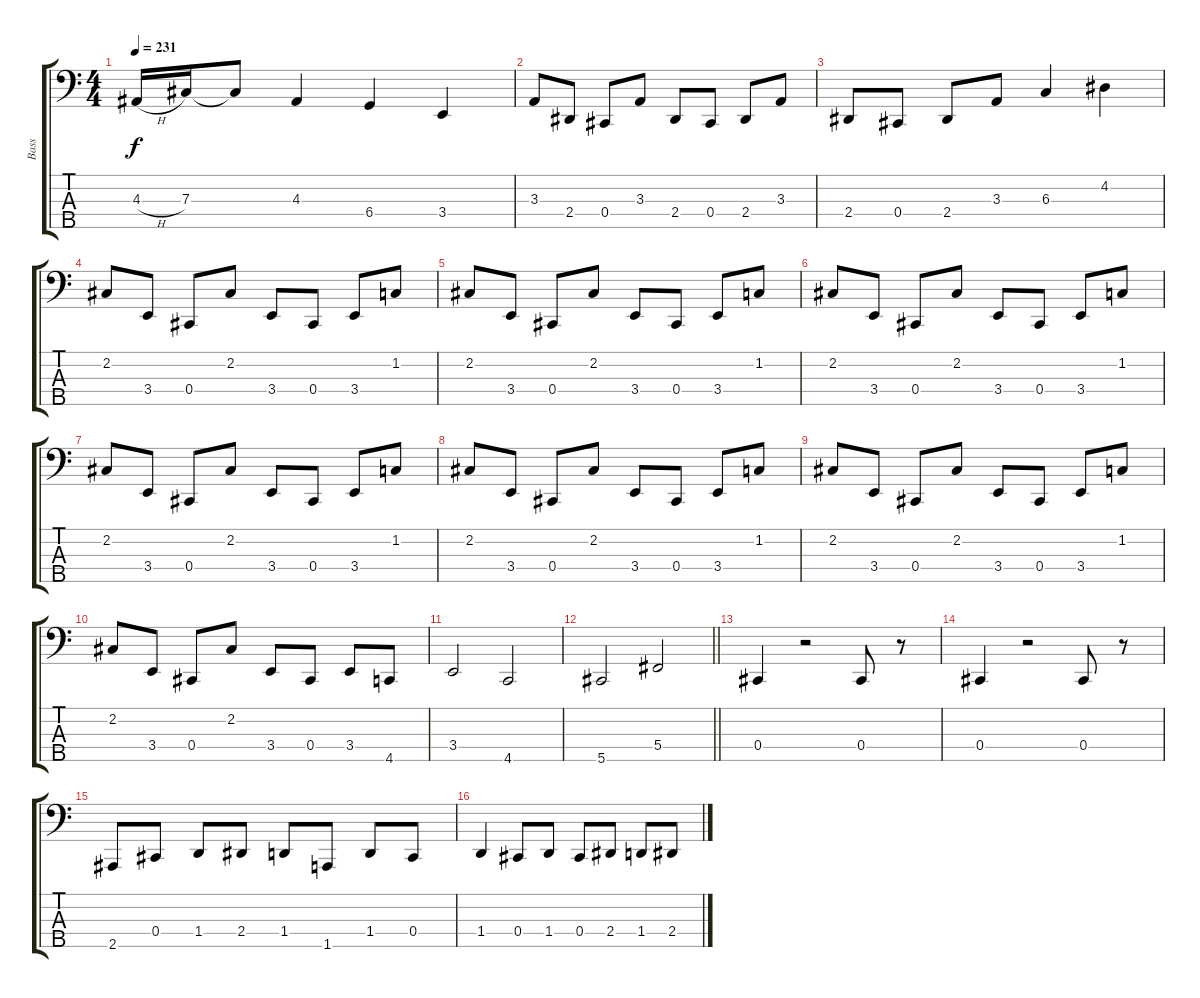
\track ("Bass" "Bass") {instrument electricbassfinger}
\staff {score tabs}
\tuning (E2 B1 Gb1 Db1 Ab0) {hide}
\ts (4 4)
\tempo 231
\clef f4
\ks c
4.3{h}.16{dy f} 7.3.16 7.3{t}.8 4.3.4 6.4.4 3.4.4 |
3.3.8 2.4.8 0.4.8 3.3.8 2.4.8 0.4.8 2.4.8 3.3.8 |
2.4.8 0.4.8 2.4.8 3.3.8 6.3.4 4.2.4 |
2.2.8 3.4.8 0.4.8 2.2.8 3.4.8 0.4.8 3.4.8 1.2.8 |
2.2.8 3.4.8 0.4.8 2.2.8 3.4.8 0.4.8 3.4.8 1.2.8 |
2.2.8 3.4.8 0.4.8 2.2.8 3.4.8 0.4.8 3.4.8 1.2.8 |
2.2.8 3.4.8 0.4.8 2.2.8 3.4.8 0.4.8 3.4.8 1.2.8 |
2.2.8 3.4.8 0.4.8 2.2.8 3.4.8 0.4.8 3.4.8 1.2.8 |
2.2.8 3.4.8 0.4.8 2.2.8 3.4.8 0.4.8 3.4.8 1.2.8 |
2.2.8 3.4.8 0.4.8 2.2.8 3.4.8 0.4.8 3.4.8 4.5.8 |
3.4.2 4.5.2 |
\barLineRight lightlight
5.5.2 5.4.2 |
\section ("" "")
0.4.4 r.2 0.4.8 r.8 |
0.4.4 r.2 0.4.8 r.8 |
2.5.8 0.4.8 1.4.8 2.4.8 1.4.8 1.5.8 1.4.8 0.4.8 |
1.4.4 0.4.8 1.4.8 0.4.8 2.4.8 1.4.8 2.4.8
